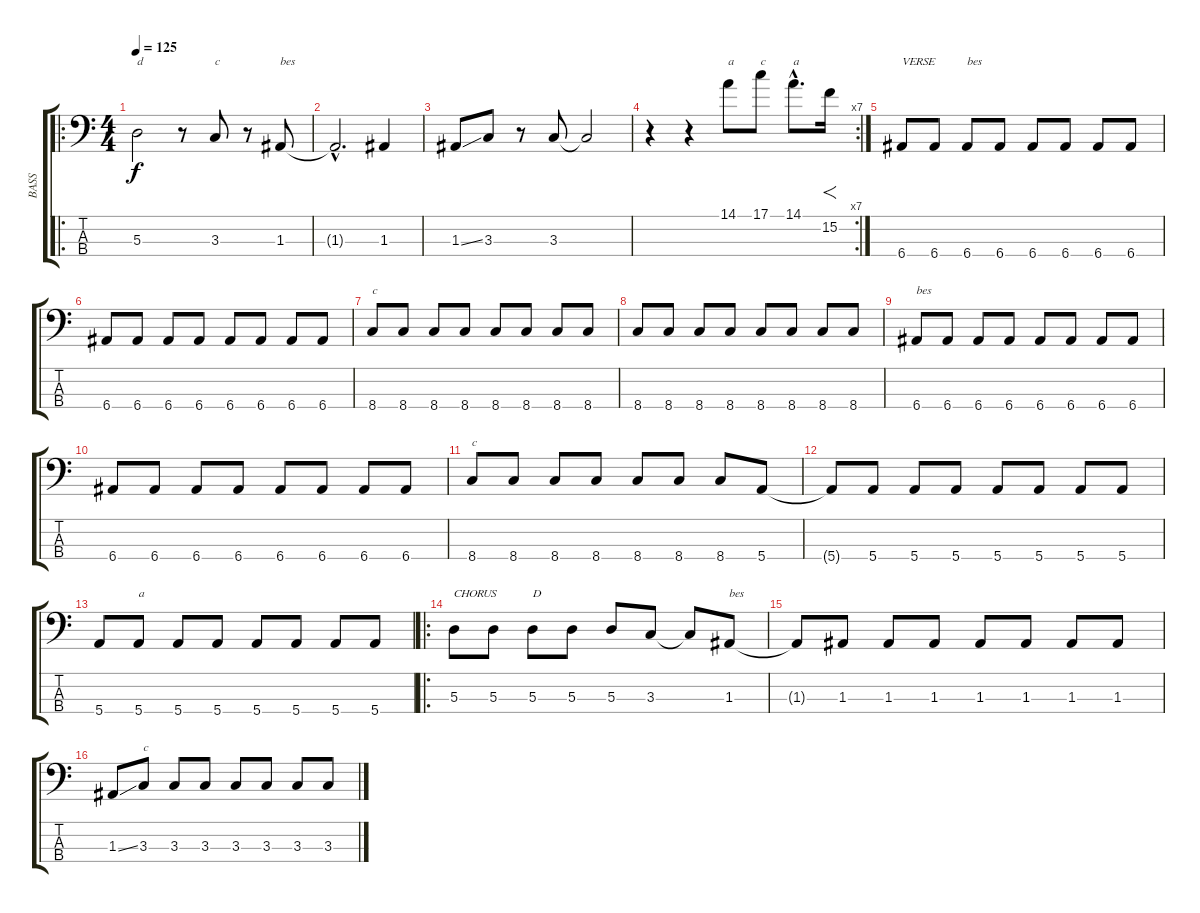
\track ("BASS" "BASS") {instrument electricbassfinger}
\staff {score tabs}
\tuning (G2 D2 A1 E1) {hide}
\ro
\ts (4 4)
\tempo 125
\clef f4
\ks c
5.3.2{txt "d" dy f instrument electricbassfinger} r.8 3.3.8{txt "c"} r.8 1.3.8{txt "bes"} |
1.3{hac t}.2{d} 1.3.4 |
1.3{ss}.8 3.3.8 r.8 3.3.8 3.3{t}.2 |
\rc 7
r.4 r.4 14.1.8{txt "a"} 17.1.8{txt "c"} 14.1{hac}.8{d txt "a"} 15.2.16{f} |
6.4.8{txt "VERSE"} 6.4.8 6.4.8{txt "bes"} 6.4.8 6.4.8 6.4.8 6.4.8 6.4.8 |
6.4.8 6.4.8 6.4.8 6.4.8 6.4.8 6.4.8 6.4.8 6.4.8 |
8.4.8{txt "c"} 8.4.8 8.4.8 8.4.8 8.4.8 8.4.8 8.4.8 8.4.8 |
8.4.8 8.4.8 8.4.8 8.4.8 8.4.8 8.4.8 8.4.8 8.4.8 |
6.4.8{txt "bes"} 6.4.8 6.4.8 6.4.8 6.4.8 6.4.8 6.4.8 6.4.8 |
6.4.8 6.4.8 6.4.8 6.4.8 6.4.8 6.4.8 6.4.8 6.4.8 |
8.4.8{txt "c"} 8.4.8 8.4.8 8.4.8 8.4.8 8.4.8 8.4.8 5.4.8 |
5.4{t}.8 5.4.8 5.4.8 5.4.8 5.4.8 5.4.8 5.4.8 5.4.8 |
5.4.8 5.4.8{txt "a"} 5.4.8 5.4.8 5.4.8 5.4.8 5.4.8 5.4.8 |
\ro
5.3.8{txt "CHORUS"} 5.3.8 5.3.8{txt "D"} 5.3.8 5.3.8 3.3.8 3.3{t}.8 1.3.8{txt "bes"} |
1.3{t}.8 1.3.8 1.3.8 1.3.8 1.3.8 1.3.8 1.3.8 1.3.8 |
1.3{ss}.8 3.3.8{txt "c"} 3.3.8 3.3.8 3.3.8 3.3.8 3.3.8 3.3.8
